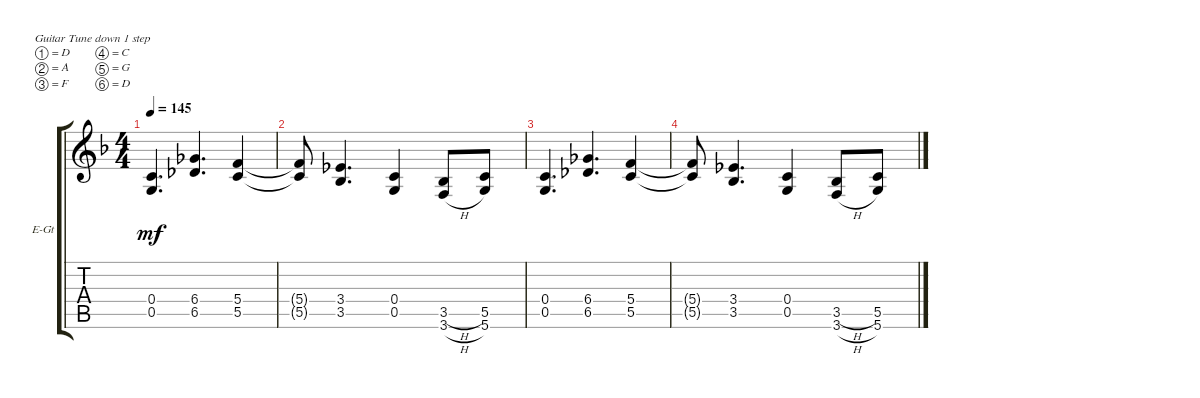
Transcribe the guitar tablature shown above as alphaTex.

\defaultSystemsLayout 4
\bracketExtendMode groupsimilarinstruments
\firstSystemTrackNameOrientation horizontal
\otherSystemsTrackNameOrientation horizontal
\track ("Rithm Guitar 2" "E-Gt") {instrument distortionguitar}
\staff {score tabs}
\tuning (D4 A3 F3 C3 G2 D2)
\ts (4 4)
\tempo 145
\clef g2
\scale
0.333333
\ks dminor
(0.4 0.5).4{d dy mf} (6.4 6.5).4{d} (5.4 5.5).4 |
\scale
0.333333 (5.4{t} 5.5{t}).8 (3.4 3.5).4{d} (0.4 0.5).4 (3.5{h} 3.6{h}).8 (5.5 5.6).8 |
\scale
0.333333 (0.4 0.5).4{d} (6.4 6.5).4{d} (5.4 5.5).4 |
\scale
0.333333 (5.4{t} 5.5{t}).8 (3.4 3.5).4{d} (0.4 0.5).4 (3.5{h} 3.6{h}).8 (5.5 5.6).8 |
\scale
0.333333 |
\scale
0.333333 |
\scale
0.333333 |
\scale
0.333333 |
\scale
0.333333 |
\scale
0.333333 |
\scale
0.333333 |
\scale
0.333333 |
\scale
0.333333 |
\scale
0.333333 |
\scale
0.333333 |
\scale
0.333333
